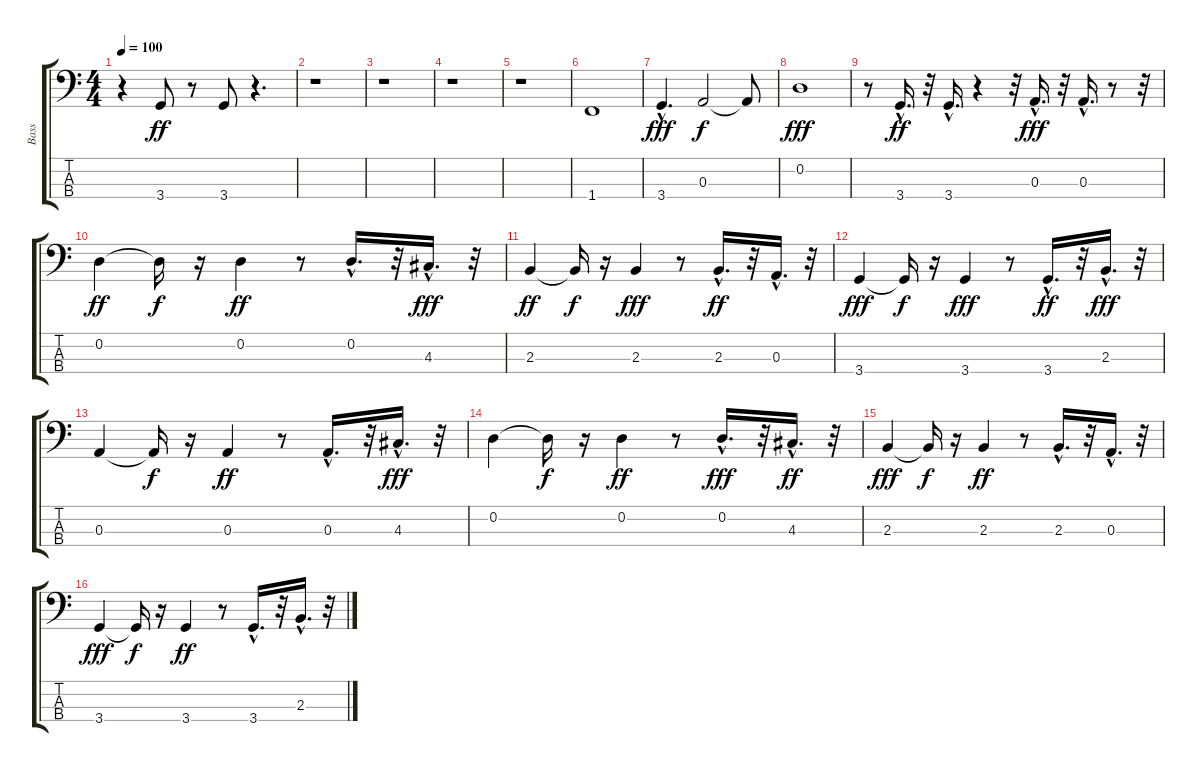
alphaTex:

\track ("Bass" "Bass") {instrument electricbassfinger}
\staff {score tabs}
\tuning (G2 D2 A1 E1) {hide}
\ts (4 4)
\tempo 100
\clef f4
\ks c
r.4{dy ff} 3.4.8 r.8 3.4.8 r.4{d} |
r.1 |
r.1 |
r.1 |
r.1 |
1.4.1 |
3.4{hac}.4{d dy fff} 0.3.2{dy f} 0.3{t}.8 |
0.2.1{dy fff} |
r.8 3.4{hac}.16{d dy ff} r.32 3.4{hac}.16{d} r.4 r.32 0.3{hac}.16{d dy fff} r.32 0.3{hac}.16{d} r.8 r.32 |
0.2.4{dy ff} 0.2{t}.16{dy f} r.16 0.2.4{dy ff} r.8 0.2{hac}.16{d} r.32 4.3{hac}.16{d dy fff} r.32 |
2.3.4{dy ff} 2.3{t}.16{dy f} r.16 2.3.4{dy fff} r.8 2.3{hac}.16{d dy ff} r.32 0.3{hac}.16{d} r.32 |
3.4.4{dy fff} 3.4{t}.16{dy f} r.16 3.4.4{dy fff} r.8 3.4{hac}.16{d dy ff} r.32 2.3{hac}.16{d dy fff} r.32 |
0.3.4 0.3{t}.16{dy f} r.16 0.3.4{dy ff} r.8 0.3{hac}.16{d} r.32 4.3{hac}.16{d dy fff} r.32 |
0.2.4 0.2{t}.16{dy f} r.16 0.2.4{dy ff} r.8 0.2{hac}.16{d dy fff} r.32 4.3{hac}.16{d dy ff} r.32 |
2.3.4{dy fff} 2.3{t}.16{dy f} r.16 2.3.4{dy ff} r.8 2.3{hac}.16{d} r.32 0.3{hac}.16{d} r.32 |
3.4.4{dy fff} 3.4{t}.16{dy f} r.16 3.4.4{dy ff} r.8 3.4{hac}.16{d} r.32 2.3{hac}.16{d} r.32
